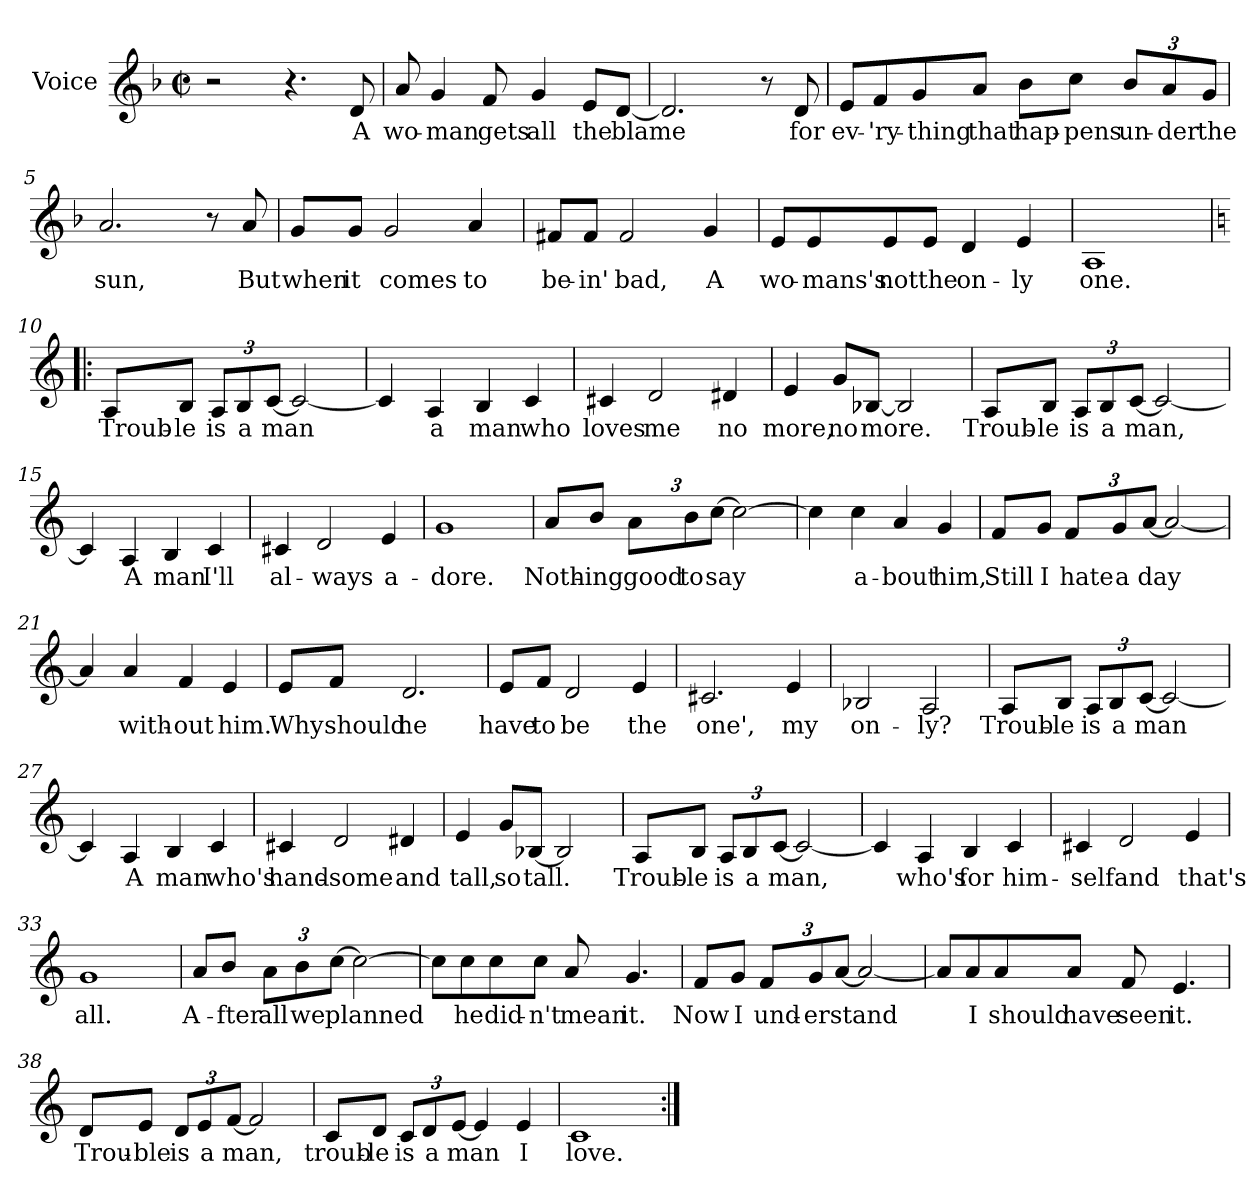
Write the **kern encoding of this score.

**kern	**text
*part1	*part1
*staff1	*staff1
*I"Voice	*
*I'Vo.	*
*clefG2	*
*k[b-]	*
*F:	*
*M2/2	*
*met(c|)	*
=1	=1
2r	.
4.r	.
8d/	A
=2	=2
8a/	wo-
4g/	-man
8f/	gets
4g/	all
8e/L	the
[8d/J	blame
=3	=3
2.d/]	.
8r	.
8d/	for
=4	=4
8e/L	ev-
8f/	-'ry-
8g/	-thing
8a/J	that
8b-\L	hap-
8cc\J	-pens
*Xbrackettup	*
12b-/L	un-
12a/	-der
12g/J	the
!!LO:LB:g=z
=5	=5
2.a/	sun,
8r	.
8a/	But
=6	=6
8g/L	when
8g/J	it
2g/	comes
4a/	to
=7	=7
8f#X/L	be-
8f#/J	-in'
2f#/	bad,
4g/	A
=8	=8
8e/L	wo-
8e/	-mans's
8e/	not
8e/J	the
4d/	on-
4e/	-ly
=9	=9
1A	one.
!!LO:LB:g=z
=10!|:	=10!|:
*k[]	*
*C:	*
8A/L	Troub-
8B/J	-le
12A/L	is
12B/	a
[12c/J	man
2c/_	.
=11	=11
4c/]	.
4A/	a
4B/	man
4c/	who
=12	=12
4c#X/	loves
2d/	me
4d#X/	no
=13	=13
4e/	more,
8g/L	no
[8B-X/J	more.
2B-/]	.
!!LO:LB:g=z
=14	=14
8A/L	Troub-
8B/J	-le
12A/L	is
12B/	a
[12c/J	man,
2c/_	.
=15	=15
4c/]	.
4A/	A
4B/	man
4c/	I'll
=16	=16
4c#X/	al-
2d/	-ways
4e/	a-
=17	=17
1g	-dore.
!!LO:LB:g=z
=18	=18
8a/L	Noth-
8b/J	-ing
12a\L	good
12b\	to
[12cc\J	say
2cc\_	.
=19	=19
4cc\]	.
4cc\	a-
4a/	-bout
4g/	him,
=20	=20
8f/L	Still
8g/J	I
12f/L	hate
12g/	a
[12a/J	day
2a/_	.
=21	=21
4a/]	.
4a/	with-
4f/	-out
4e/	him.
!!LO:LB:g=z
=22	=22
8e/L	Why
8f/J	should
2.d/	he
=23	=23
8e/L	have
8f/J	to
2d/	be
4e/	the
=24	=24
2.c#X/	one',
4e/	my
=25	=25
2B-X/	on-
2A/	-ly?
=26	=26
8A/L	Troub-
8B/J	-le
12A/L	is
12B/	a
[12c/J	man
2c/_	.
!!LO:LB:g=z
=27	=27
4c/]	.
4A/	A
4B/	man
4c/	who's
=28	=28
4c#X/	hand-
2d/	-some
4d#X/	and
=29	=29
4e/	tall,
8g/L	so
[8B-X/J	tall.
2B-/]	.
=30	=30
8A/L	Troub-
8B/J	-le
12A/L	is
12B/	a
[12c/J	man,
2c/_	.
=31	=31
4c/]	.
4A/	who's
4B/	for
4c/	him-
!!LO:LB:g=z
=32	=32
4c#X/	-self
2d/	and
4e/	that's
=33	=33
1g	all.
=34	=34
8a/L	A-
8b/J	-fter
12a\L	all
12b\	we
[12cc\J	planned
2cc\_	.
=35	=35
8cc\L]	.
8cc\	he
8cc\	did-
8cc\J	-n't
8a/	mean
4.g/	it.
=36	=36
8f/L	Now
8g/J	I
12f/L	und-
12g/	-er
[12a/J	stand
2a/_	.
!!LO:LB:g=z
=37	=37
8a/L]	.
8a/	I
8a/	should
8a/J	have
8f/	seen
4.e/	it.
=38	=38
8d/L	Trou-
8e/J	-ble
12d/L	is
12e/	a
[12f/J	man,
2f/]	.
=39	=39
8c/L	troub-
8d/J	-le
12c/L	is
12d/	a
[12e/J	man
4e/]	.
4e/	I
=40	=40
1c	love.
=:|!	=:|!
*-	*-
